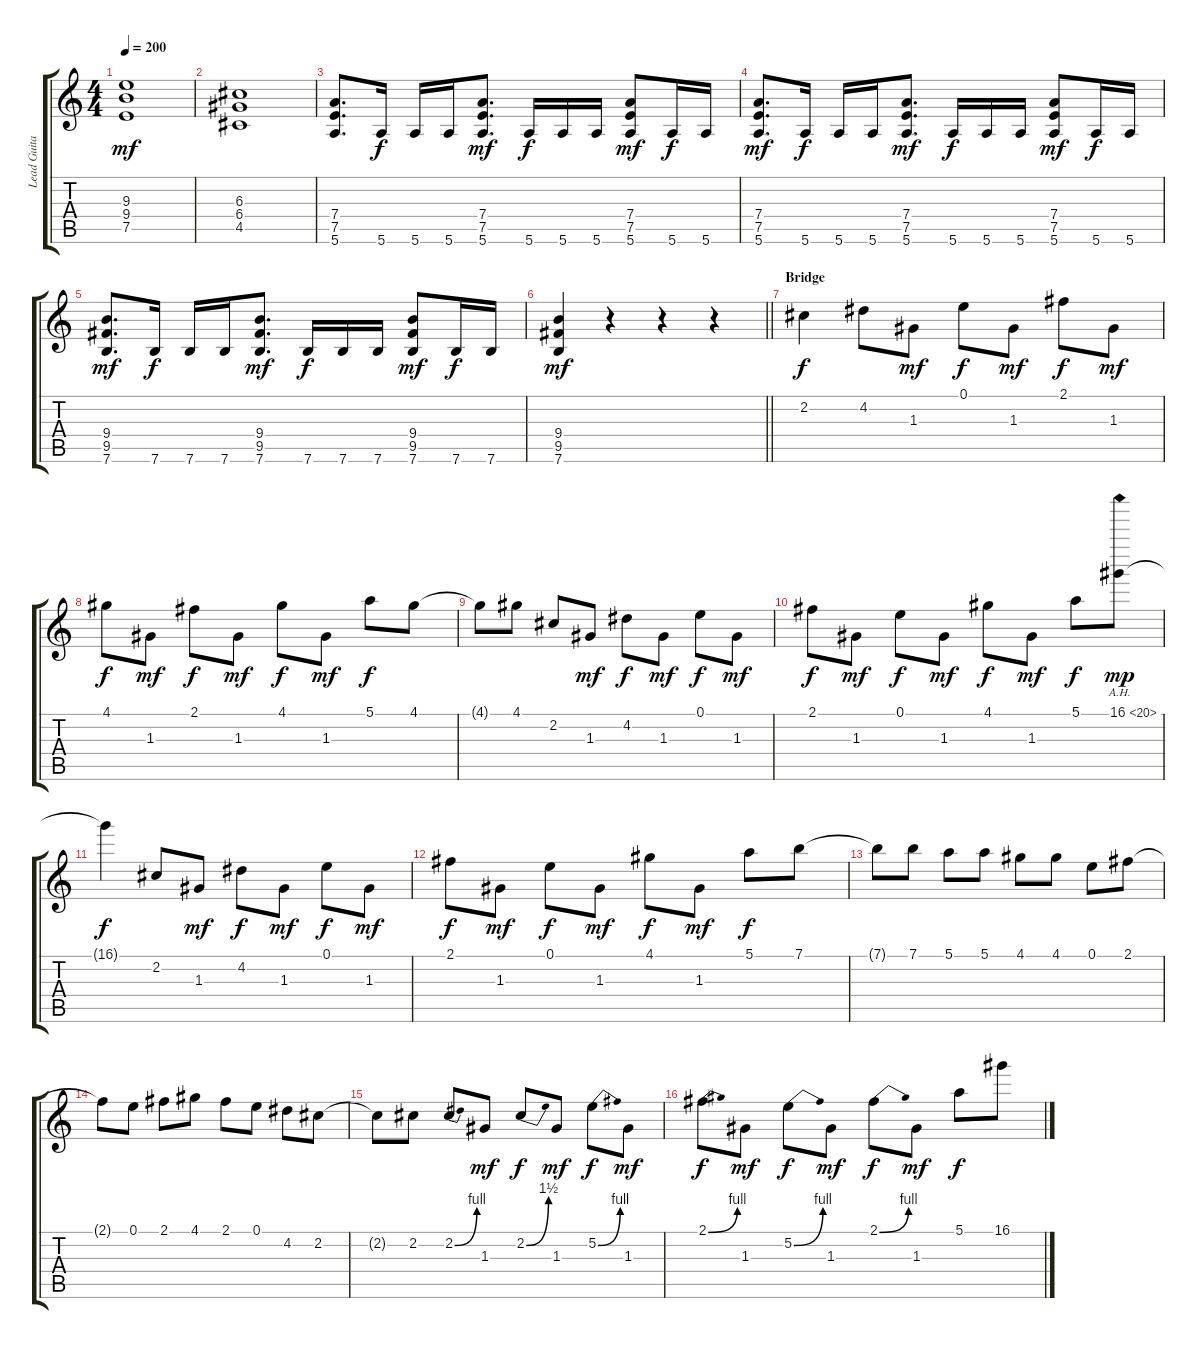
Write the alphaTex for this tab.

\track ("Lead Guitar" "Lead Guita") {instrument distortionguitar}
\staff {score tabs}
\tuning (E4 B3 G3 D3 A2 E2) {hide}
\ts (4 4)
\tempo 200
\clef g2
\ks c
(9.3 9.4 7.5).1{dy mf} |
(6.3 6.4 4.5).1 |
(7.4 7.5 5.6).8{d} 5.6.16{dy f} 5.6.16 5.6.16 (7.4 7.5 5.6).8{d dy mf} 5.6.16{dy f} 5.6.16 5.6.16 (7.4 7.5 5.6).8{dy mf} 5.6.16{dy f} 5.6.16 |
(7.4 7.5 5.6).8{d dy mf} 5.6.16{dy f} 5.6.16 5.6.16 (7.4 7.5 5.6).8{d dy mf} 5.6.16{dy f} 5.6.16 5.6.16 (7.4 7.5 5.6).8{dy mf} 5.6.16{dy f} 5.6.16 |
(9.4 9.5 7.6).8{d dy mf} 7.6.16{dy f} 7.6.16 7.6.16 (9.4 9.5 7.6).8{d dy mf} 7.6.16{dy f} 7.6.16 7.6.16 (9.4 9.5 7.6).8{dy mf} 7.6.16{dy f} 7.6.16 |
\barLineRight lightlight
(9.4 9.5 7.6).4{dy mf} r.4 r.4 r.4 |
\section ("" "Bridge")
2.2.4{dy f volume 13} 4.2.8 1.3.8{dy mf} 0.1.8{dy f} 1.3.8{dy mf} 2.1.8{dy f} 1.3.8{dy mf} |
4.1.8{dy f} 1.3.8{dy mf} 2.1.8{dy f} 1.3.8{dy mf} 4.1.8{dy f} 1.3.8{dy mf} 5.1.8{dy f} 4.1.8 |
4.1{t}.8 4.1.8 2.2.8 1.3.8{dy mf} 4.2.8{dy f} 1.3.8{dy mf} 0.1.8{dy f} 1.3.8{dy mf} |
2.1.8{dy f} 1.3.8{dy mf} 0.1.8{dy f} 1.3.8{dy mf} 4.1.8{dy f} 1.3.8{dy mf} 5.1.8{dy f} 16.1{ah 4}.8{dy mp} |
16.1{t}.4{dy f} 2.2.8 1.3.8{dy mf} 4.2.8{dy f} 1.3.8{dy mf} 0.1.8{dy f} 1.3.8{dy mf} |
2.1.8{dy f} 1.3.8{dy mf} 0.1.8{dy f} 1.3.8{dy mf} 4.1.8{dy f} 1.3.8{dy mf} 5.1.8{dy f} 7.1.8 |
7.1{t}.8 7.1.8 5.1.8 5.1.8 4.1.8 4.1.8 0.1.8 2.1.8 |
2.1{t}.8 0.1.8 2.1.8 4.1.8 2.1.8 0.1.8 4.2.8 2.2.8 |
2.2{t}.8 2.2.8 2.2{be (bend 0 0 60 4)}.8 1.3.8{dy mf} 2.2{be (bend 0 0 60 6)}.8{dy f} 1.3.8{dy mf} 5.2{be (bend 0 0 60 4)}.8{dy f} 1.3.8{dy mf} |
2.1{be (bend 0 0 60 4)}.8{dy f} 1.3.8{dy mf} 5.2{be (bend 0 0 60 4)}.8{dy f} 1.3.8{dy mf} 2.1{be (bend 0 0 60 4)}.8{dy f} 1.3.8{dy mf} 5.1.8{dy f} 16.1.8
